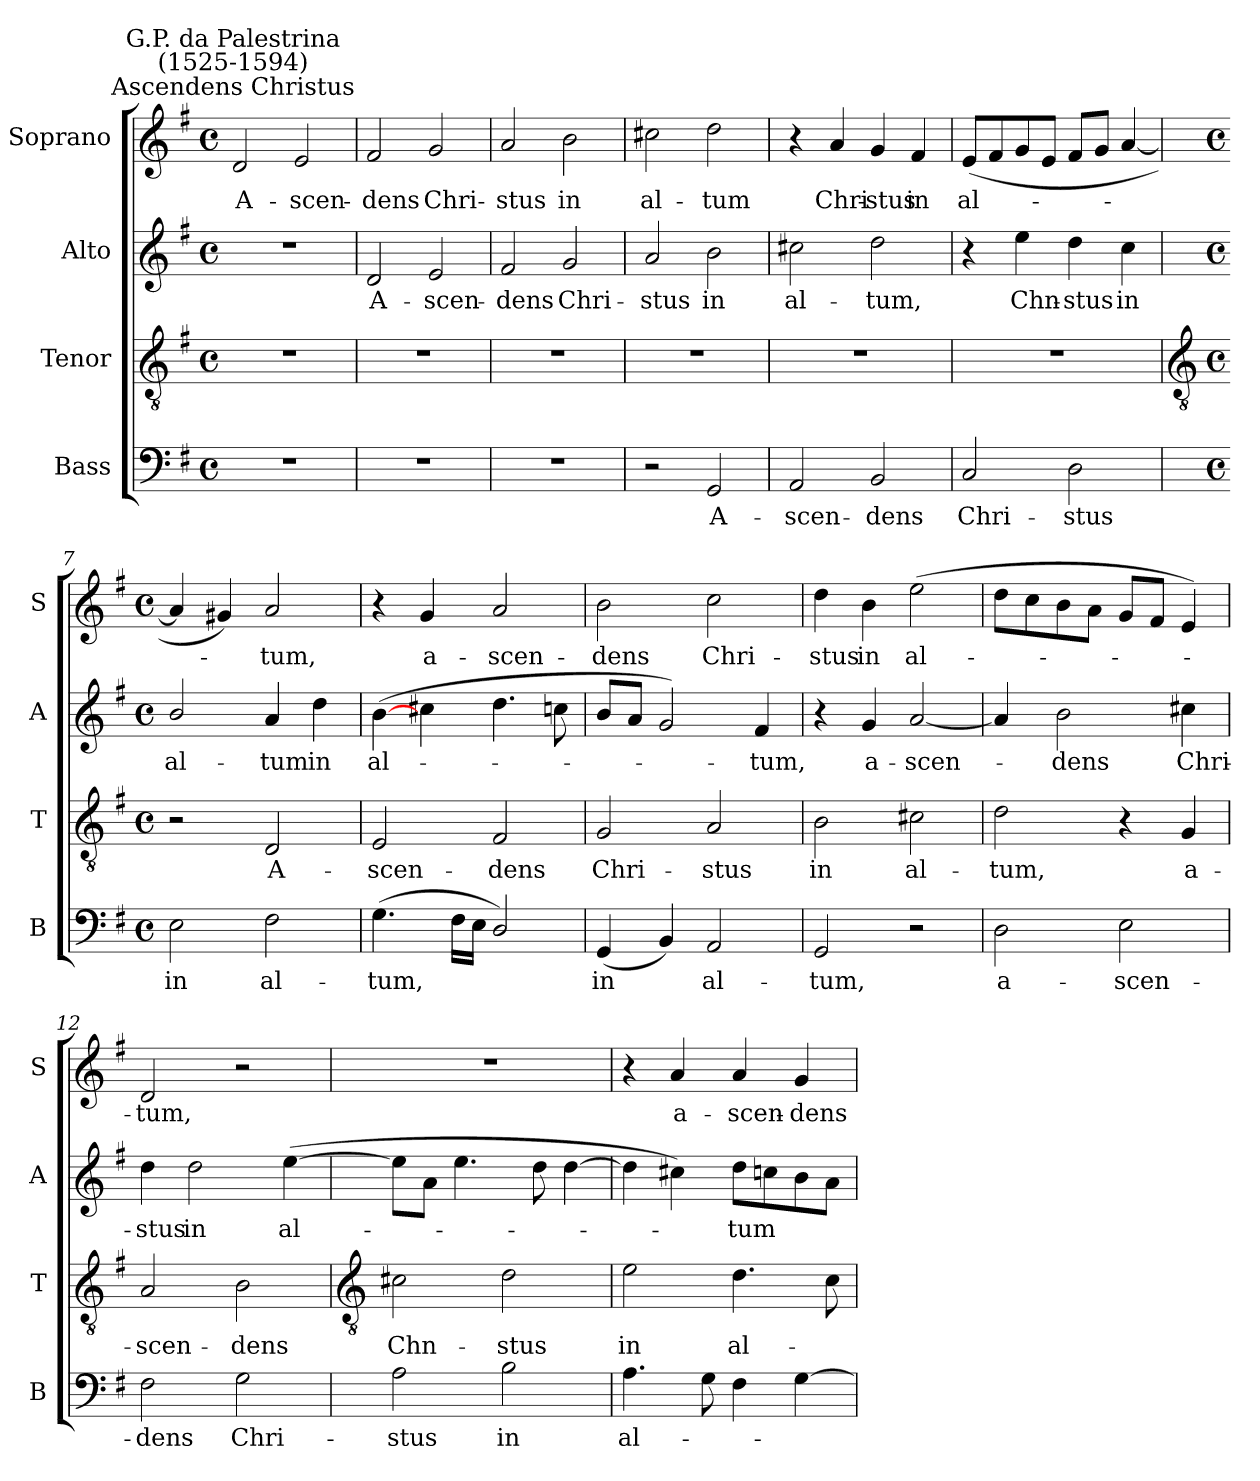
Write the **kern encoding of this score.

**kern	**text	**kern	**text	**kern	**text	**kern	**text
*part4	*part4	*part3	*part3	*part2	*part2	*part1	*part1
*staff4	*staff4	*staff3	*staff3	*staff2	*staff2	*staff1	*staff1
*I"Bass	*	*I"Tenor	*	*I"Alto	*	*I"Soprano	*
*I'B	*	*I'T	*	*I'A	*	*I'S	*
*clefF4	*	*clefGv2	*	*clefG2	*	*clefG2	*
*k[f#]	*	*k[f#]	*	*k[f#]	*	*k[f#]	*
*G:	*	*G:	*	*G:	*	*G:	*
*M4/4	*	*M4/4	*	*M4/4	*	*M4/4	*
*met(c)	*	*met(c)	*	*met(c)	*	*met(c)	*
=1	=1	=1	=1	=1	=1	=1	=1
!	!	!	!	!	!	!LO:TX:a:cj:t=Ascendens Christus	!
!	!	!	!	!	!	!LO:TX:a:cj:t=G.P. da Palestrina\n(1525-1594)	!
!	!	!	!	!	!	!	!LO:LY:b
1r	.	1r	.	1r	.	2d	A-
!	!	!	!	!	!	!	!LO:LY:b
.	.	.	.	.	.	2e	-scen-
=2	=2	=2	=2	=2	=2	=2	=2
!	!	!	!	!	!LO:LY:b	!	!LO:LY:b
1r	.	1r	.	2d	A-	2f#	-dens
!	!	!	!	!	!LO:LY:b	!	!LO:LY:b
.	.	.	.	2e	-scen-	2g	Chri-
=3	=3	=3	=3	=3	=3	=3	=3
!	!	!	!	!	!LO:LY:b	!	!LO:LY:b
1r	.	1r	.	2f#	-dens	2a	-stus
!	!	!	!	!	!LO:LY:b	!	!LO:LY:b
.	.	.	.	2g	Chri-	2b	in
=4	=4	=4	=4	=4	=4	=4	=4
!	!	!	!	!	!LO:LY:b	!	!LO:LY:b
2r	.	1r	.	2a	-stus	2cc#X	al-
!	!LO:LY:b	!	!	!	!LO:LY:b	!	!LO:LY:b
2GG	A-	.	.	2b	in	2dd	-tum
=5	=5	=5	=5	=5	=5	=5	=5
!	!LO:LY:b	!	!	!	!LO:LY:b	!	!
2AA	-scen-	1r	.	2cc#X	al-	4r	.
!	!	!	!	!	!	!	!LO:LY:b
.	.	.	.	.	.	4a	Chri-
!	!LO:LY:b	!	!	!	!LO:LY:b	!	!LO:LY:b
2BB	-dens	.	.	2dd	-tum,	4g	-stus
!	!	!	!	!	!	!	!LO:LY:b
.	.	.	.	.	.	4f#	in
=6	=6	=6	=6	=6	=6	=6	=6
!	!LO:LY:b	!	!	!	!	!	!LO:LY:b
2C	Chri-	1r	.	4r	.	(<8eL	al-
.	.	.	.	.	.	8f#	.
!	!	!	!	!	!LO:LY:b	!	!
.	.	.	.	4ee	Chn-	8g	.
.	.	.	.	.	.	8eJ	.
!	!LO:LY:b	!	!	!	!LO:LY:b	!	!
2D	-stus	.	.	4dd	-stus	8f#L	.
.	.	.	.	.	.	8gJ	.
!	!	!	!	!	!LO:LY:b	!	!
.	.	.	.	4cc	in	[4a	.
!!LO:LB:g=z
=7	=7	=7	=7	=7	=7	=7	=7
*	*	*clefGv2	*	*	*	*	*
*M4/4	*	*M4/4	*	*M4/4	*	*M4/4	*
*met(c)	*	*met(c)	*	*met(c)	*	*met(c)	*
!	!LO:LY:b	!	!	!	!LO:LY:b	!	!
2E	in	2r	.	2b/	al-	4a]	.
.	.	.	.	.	.	4g#X)	.
!	!LO:LY:b	!	!LO:LY:b	!	!LO:LY:b	!	!LO:LY:b
2F#	al-	2D	A-	4a	-tum	2a	tum,
!	!	!	!	!	!LO:LY:b	!	!
.	.	.	.	4dd	in	.	.
=8	=8	=8	=8	=8	=8	=8	=8
!	!LO:LY:b	!	!LO:LY:b	!	!LO:LY:b	!	!
(>4.G	-tum,	2E	-scen-	(<[4b	al-	4r	.
!	!	!	!	!	!	!	!LO:LY:b
.	.	.	.	4cc#X	.	4g	a-
16F#LL	.	.	.	.	.	.	.
16EJJ	.	.	.	.	.	.	.
!	!	!	!LO:LY:b	!	!	!	!LO:LY:b
2D/)	.	2F#	-dens	4.dd	.	2a	-scen-
.	.	.	.	8ccn	.	.	.
=9	=9	=9	=9	=9	=9	=9	=9
!	!LO:LY:b	!	!LO:LY:b	!	!	!	!LO:LY:b
(<4GG	in	2G	Chri-	8bL	.	2b	-dens
.	.	.	.	8aJ	.	.	.
4BB)	.	.	.	2g)	.	.	.
!	!LO:LY:b	!	!LO:LY:b	!	!	!	!LO:LY:b
2AA	al-	2A	-stus	.	.	2cc	Chri-
!	!	!	!	!	!LO:LY:b	!	!
.	.	.	.	4f#	tum,	.	.
=10	=10	=10	=10	=10	=10	=10	=10
!	!LO:LY:b	!	!LO:LY:b	!	!	!	!LO:LY:b
2GG	-tum,	2B	in	4r	.	4dd	-stus
!	!	!	!	!	!LO:LY:b	!	!LO:LY:b
.	.	.	.	4g	a-	4b	in
!	!	!	!LO:LY:b	!	!LO:LY:b	!	!LO:LY:b
2r	.	2c#X	al-	[2a	-scen-	(<2ee	al-
=11	=11	=11	=11	=11	=11	=11	=11
!	!LO:LY:b	!	!LO:LY:b	!	!	!	!
2D	a-	2d	-tum,	4a]	.	8ddL	.
.	.	.	.	.	.	8cc	.
!	!	!	!	!	!LO:LY:b	!	!
.	.	.	.	2b	dens	8b	.
.	.	.	.	.	.	8aJ	.
!	!LO:LY:b	!	!	!	!	!	!
2E	-scen-	4r	.	.	.	8gL	.
.	.	.	.	.	.	8f#J	.
!	!	!	!LO:LY:b	!	!LO:LY:b	!	!
.	.	4G	a-	4cc#X	Chri-	4e)	.
=12	=12	=12	=12	=12	=12	=12	=12
!	!LO:LY:b	!	!LO:LY:b	!	!LO:LY:b	!	!LO:LY:b
2F#	-dens	2A	-scen-	4dd	-stus	2d	tum,
!	!	!	!	!	!LO:LY:b	!	!
.	.	.	.	2dd	in	.	.
!	!LO:LY:b	!	!LO:LY:b	!	!	!	!
2G	Chri-	2B	-dens	.	.	2r	.
!	!	!	!	!	!LO:LY:b	!	!
.	.	.	.	(>[4ee	al-	.	.
!!LO:LB:g=z
=13	=13	=13	=13	=13	=13	=13	=13
*	*	*clefGv2	*	*	*	*	*
!	!LO:LY:b	!	!LO:LY:b	!	!	!	!
2A	-stus	2c#X	Chn-	8eeL]	.	1r	.
.	.	.	.	8aJ	.	.	.
.	.	.	.	4.ee	.	.	.
!	!LO:LY:b	!	!LO:LY:b	!	!	!	!
2B	in	2d	-stus	.	.	.	.
.	.	.	.	8dd	.	.	.
.	.	.	.	[4dd	.	.	.
=14	=14	=14	=14	=14	=14	=14	=14
!	!LO:LY:b	!	!LO:LY:b	!	!	!	!
4.A	al-	2e	in	4dd]	.	4r	.
!	!	!	!	!	!	!	!LO:LY:b
.	.	.	.	4cc#X)	.	4a	a-
8G	.	.	.	.	.	.	.
!	!	!	!LO:LY:b	!	!LO:LY:b	!	!LO:LY:b
4F#	.	4.d	al-	8ddL	tum	4a	-scen-
.	.	.	.	8ccn	.	.	.
!	!	!	!	!	!	!	!LO:LY:b
[4G	.	.	.	8b	.	4g	-dens
.	.	8c	.	8aJ	.	.	.
=	=	=	=	=	=	=	=
*-	*-	*-	*-	*-	*-	*-	*-
